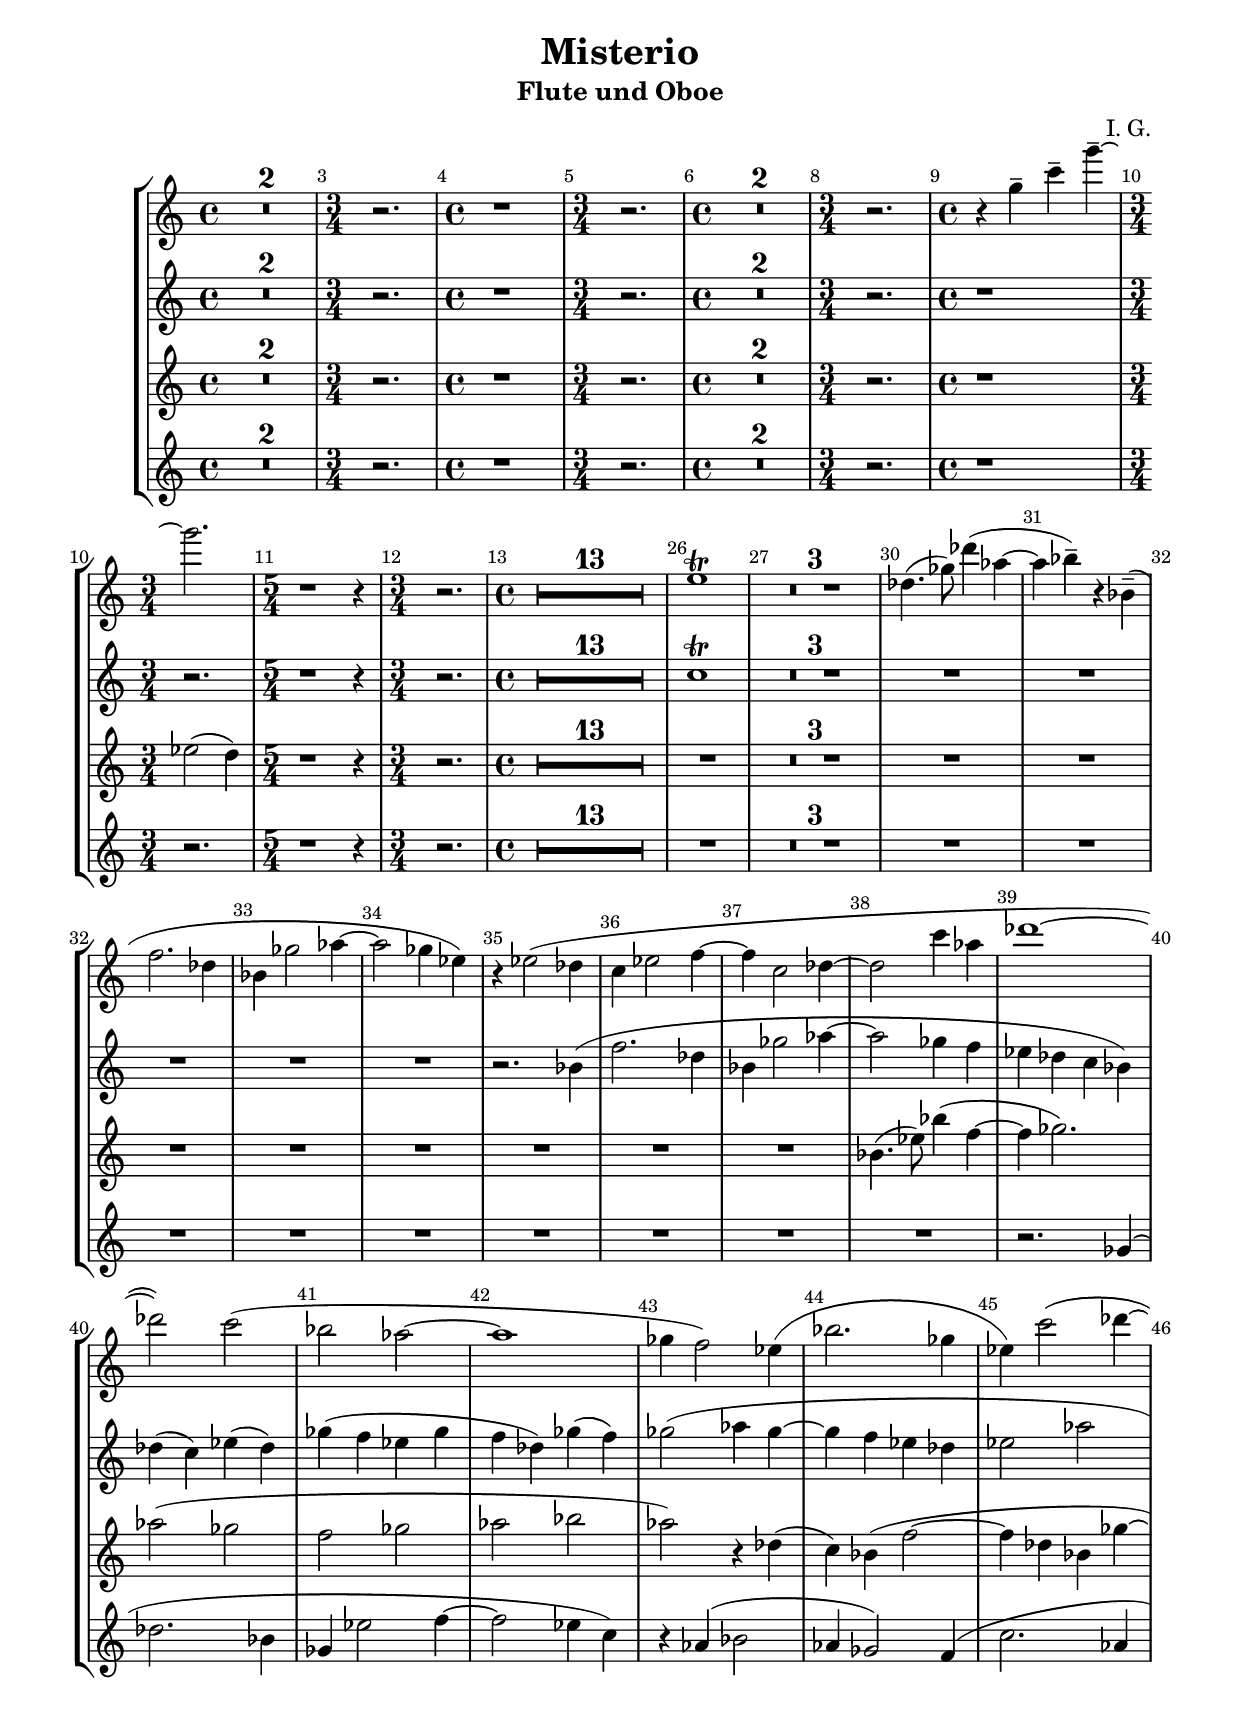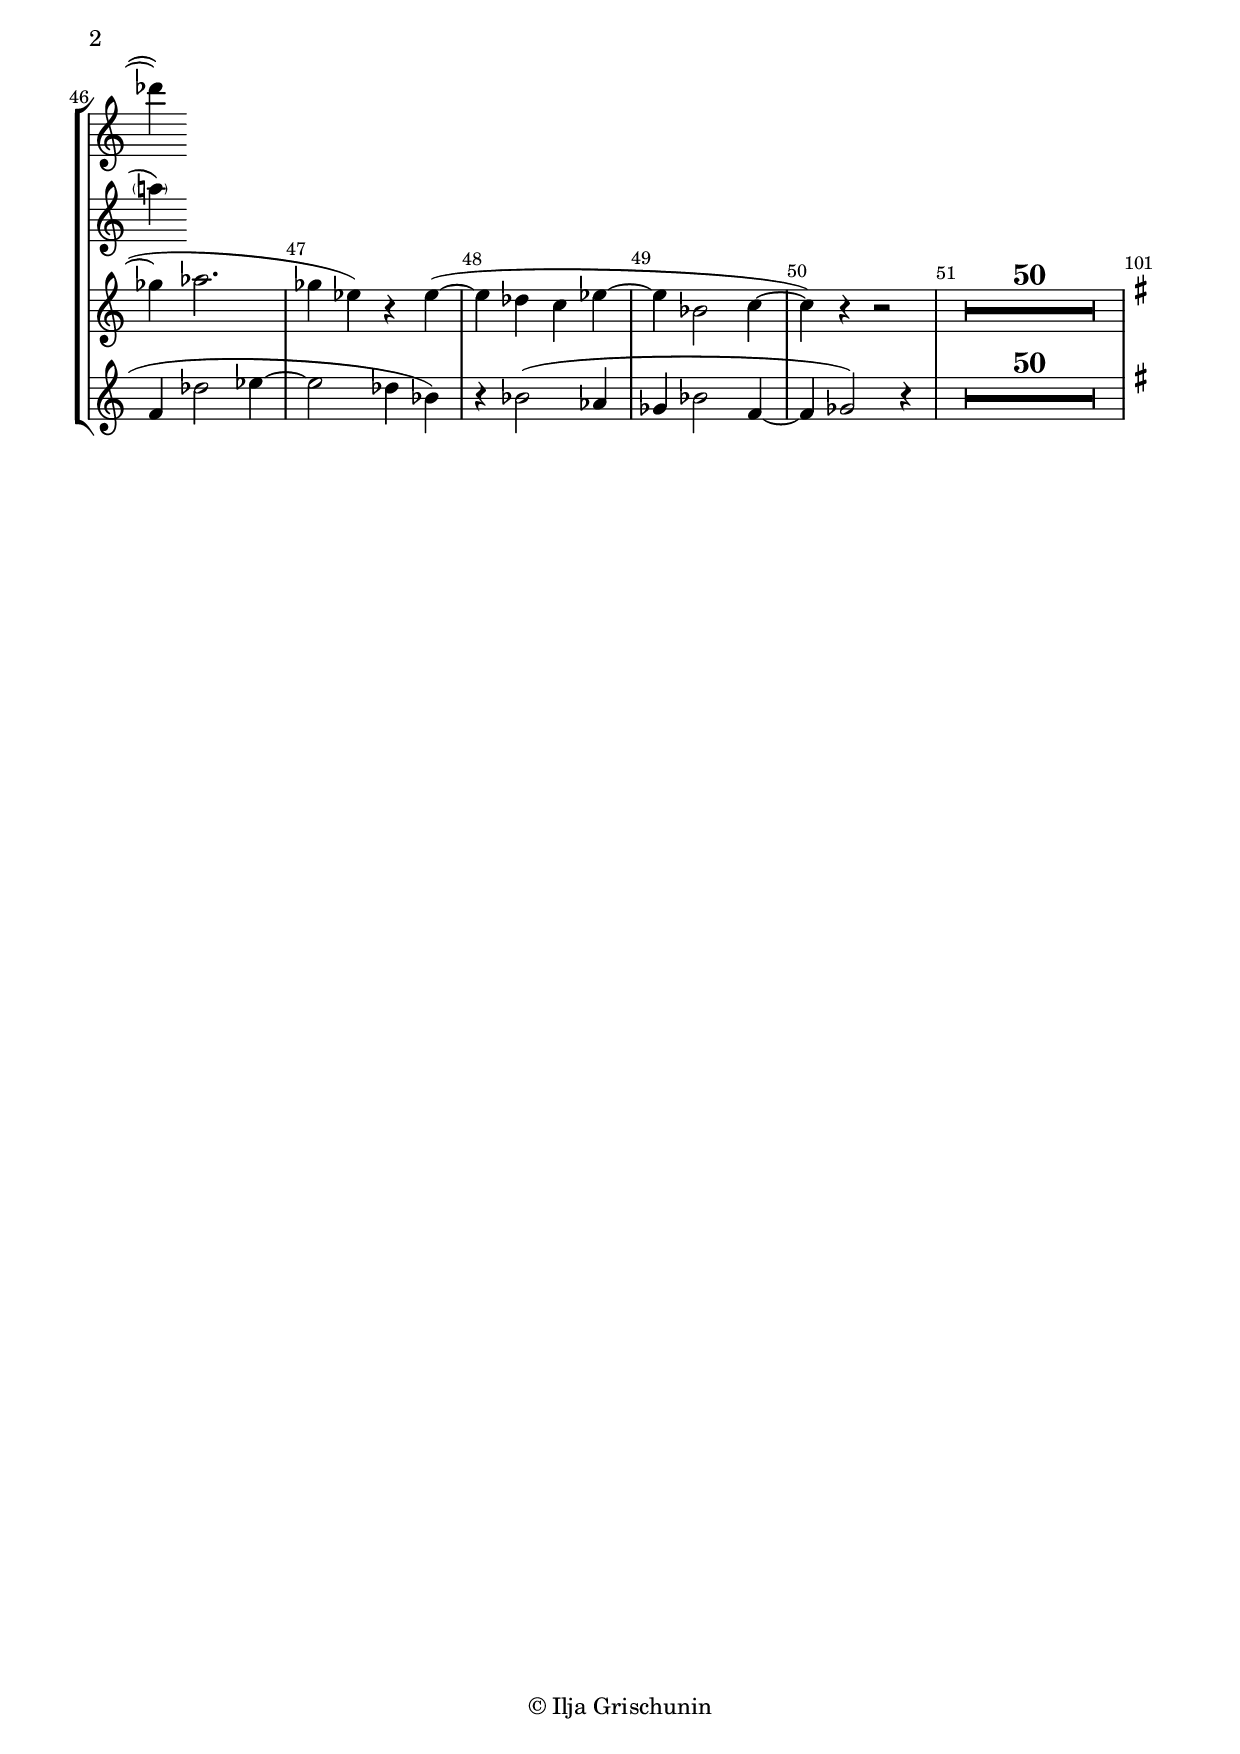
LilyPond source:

\version "2.19.15"
%\version "2.18.0"

\language "deutsch"

\header {
  title = "Misterio"
  subtitle = "Flute und Oboe"
  meter = ""
  composer = "I. G."
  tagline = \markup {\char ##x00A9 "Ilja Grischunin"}
}

\paper {
  #(set-paper-size "a4")
  top-system-spacing.basic-distance = #15
  top-markup-spacing.basic-distance = #5
  markup-system-spacing.basic-distance = #15
  system-system-spacing.basic-distance = #18
  last-bottom-spacing.basic-distance = #15
  left-margin = 15
  right-margin = 15
  %two-sided = ##t
  %inner-margin = 25
  %outer-margin = 15
}

\layout {
  indent = 10
  \context {
    \Score
    \override BarNumber.break-visibility = ##(#t #t #t)
    %\remove "Bar_number_engraver"
  }
}

\version "2.19.15"
%\version "2.18.0"

\language "deutsch"

%%%%%%%%%%%%%%%%%%%%%%%%%%%%%%%%%%%%%%%%%%%%%%%%
fluteEinsMusic = \relative {
  %\override Staff.TimeSignature #'stencil = ##f
  \set Score.skipBars = ##t
  \time 4/4 R1*2
  \time 3/4 r2.
  \time 4/4 r1
  \time 3/4 r2.
  \time 4/4 R1*2
  \time 3/4 r2.
  \time 4/4 r4 g''-- c-- g'--~
  \time 3/4 g2.
  \time 5/4 r1 r4
  \time 3/4 r2.
  \time 4/4 R1*13 e,1\trill R1*3
  des4.( ges8) des'4( as~ as b--) r b,--(
  f'2. des4 b ges'2 as4~ as2 ges4 es)
  r4 es2( des4 c es2 f4~ f c2 des4~ des2 c'4 as des1~
  des2) c( b as~ as1 ges4 f2) es4( b'2. ges4 es) c'2( des4~
  des)
}

%%%%%%%%%%%%%%%%%%%%%%%%%%%%%%%%%%%%%%%%%%%%%%%%
fluteZweiMusic = \relative {
  \set Score.skipBars = ##t
  \time 4/4 R1*2
  \time 3/4 r2.
  \time 4/4 r1
  \time 3/4 r2.
  \time 4/4 R1*2
  \time 3/4 r2.
  \time 4/4 r1
  \time 3/4 r2.
  \time 5/4 r1 r4
  \time 3/4 r2.
  \time 4/4 R1*13 c''1\trill R1*8
  r2. b4( f'2. des4 b ges'2 as4~ as2 ges4 f es des c b)
  des( c) es( des) ges( f es ges f des) ges( f)
  ges2( as4 ges~ ges f es des es2 as \parenthesize a!4)
}

\version "2.19.15"
%\version "2.18.0"
\language "deutsch"

%%%%%%%%%%%%%%%%%%%%%%%%%%%%%%%%%%%%%%%%%%%%%%%%
oboeEinsMusic = \relative {
  %\override Staff.TimeSignature #'stencil = ##f
  \set Score.skipBars = ##t
  \time 4/4 R1*2
  \time 3/4 r2.
  \time 4/4 r1
  \time 3/4 r2.
  \time 4/4 R1*2
  \time 3/4 r2.
  \time 4/4 r1
  \time 3/4 es''2( d4)
  \time 5/4 r1 r4
  \time 3/4 r2.
  \time 4/4 R1*25 b4.( es8) b'4( f~ f ges2.)
  as2( ges f ges as b as) r4 des,( c) b( f'2~
  f4 des b ges'~ ges as2. ges4 es) r es(~
  es des c es~ es b2 c4~ c) r r2 R1*50
  \key g \major
}

%%%%%%%%%%%%%%%%%%%%%%%%%%%%%%%%%%%%%%%%%%%%%%%%
oboeZweiMusic = \relative {
  \set Score.skipBars = ##t
  \time 4/4 R1*2
  \time 3/4 r2.
  \time 4/4 r1
  \time 3/4 r2.
  \time 4/4 R1*2
  \time 3/4 r2.
  \time 4/4 r1
  \time 3/4 r2.
  \time 5/4 r1 r4
  \time 3/4 r2.
  \time 4/4 R1*26 r2. ges'4( des'2. b4 ges es'2 f4~ f2 es4 c)
  r as( b2 as4 ges2) f4( c'2. as4 f des'2 es4~ es2 des4 b)
  r b2( as4 ges b2 f4~ f ges2) r4 R1*50
  \key g \major
}


\score {
  \new StaffGroup
  <<
    \fluteEinsMusic
    \fluteZweiMusic
    \oboeEinsMusic
    \oboeZweiMusic
  >>
  %\midi {}
}